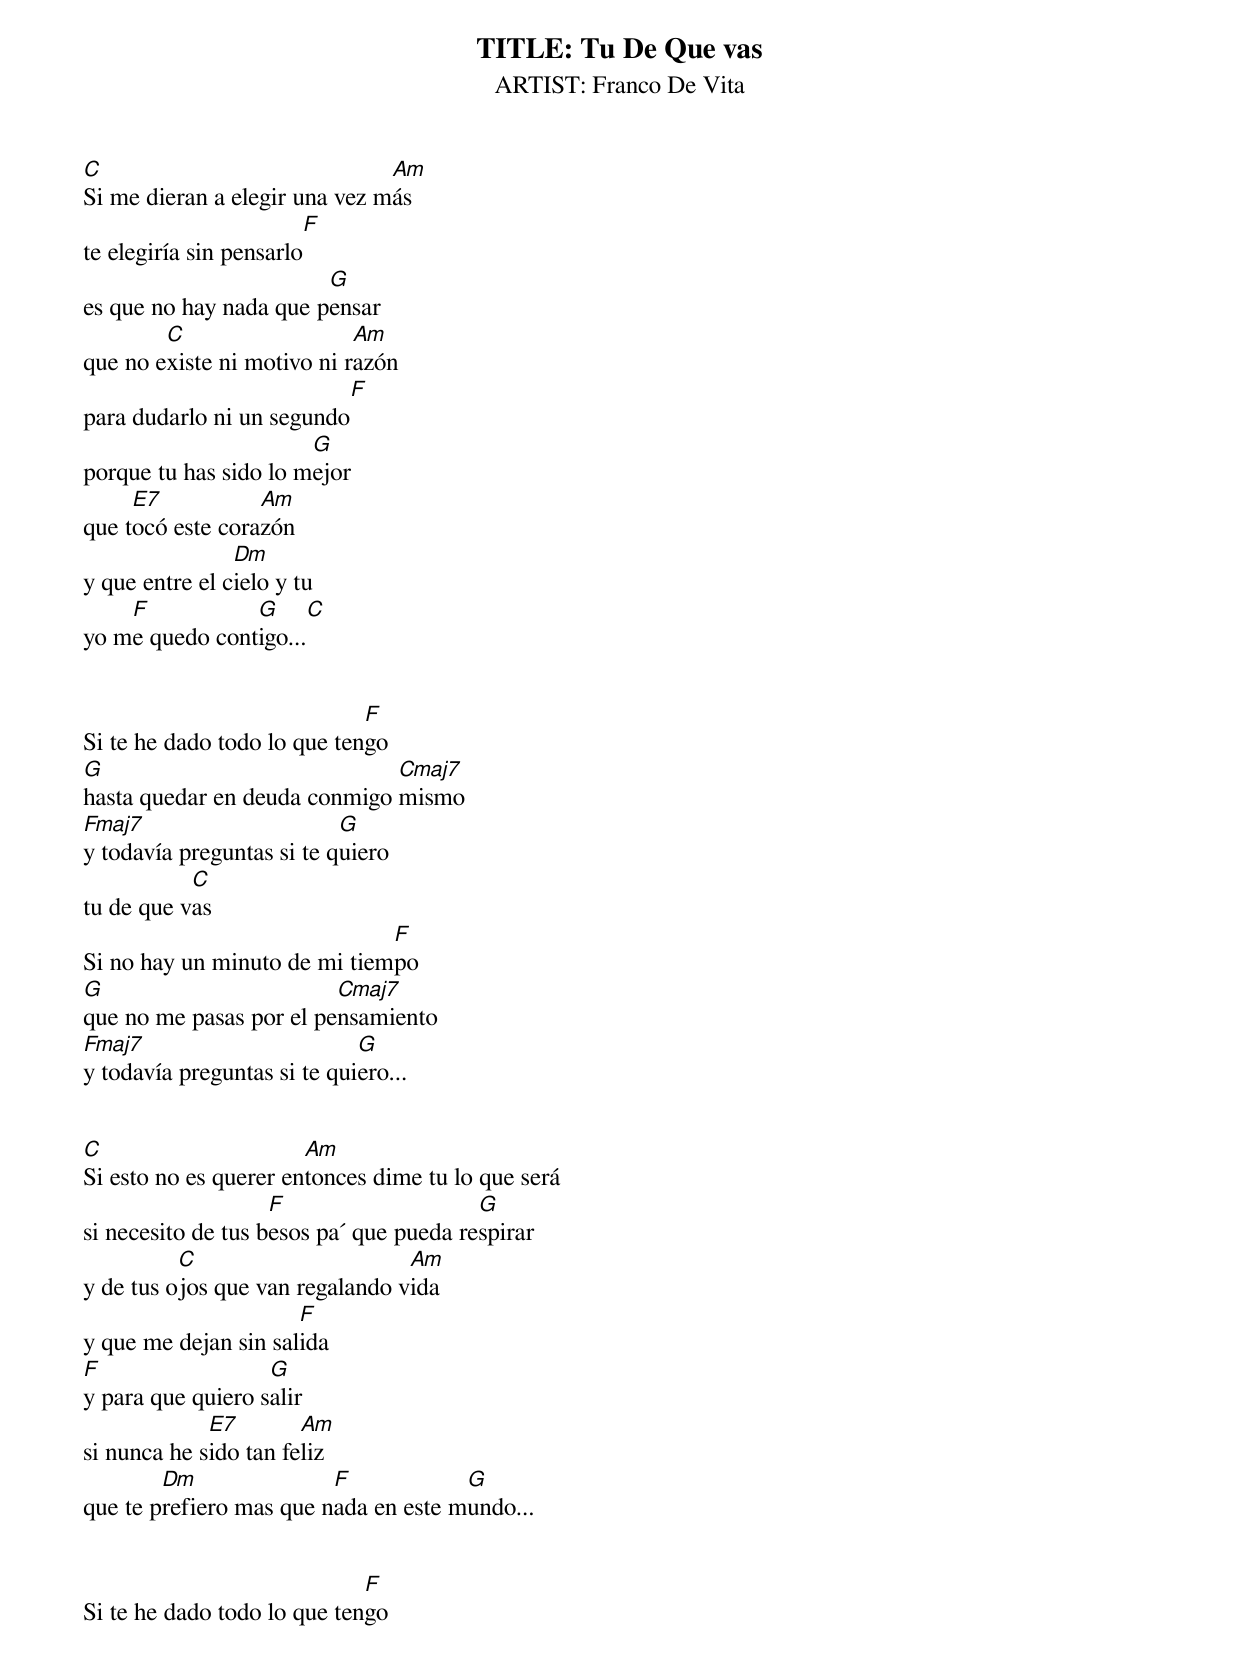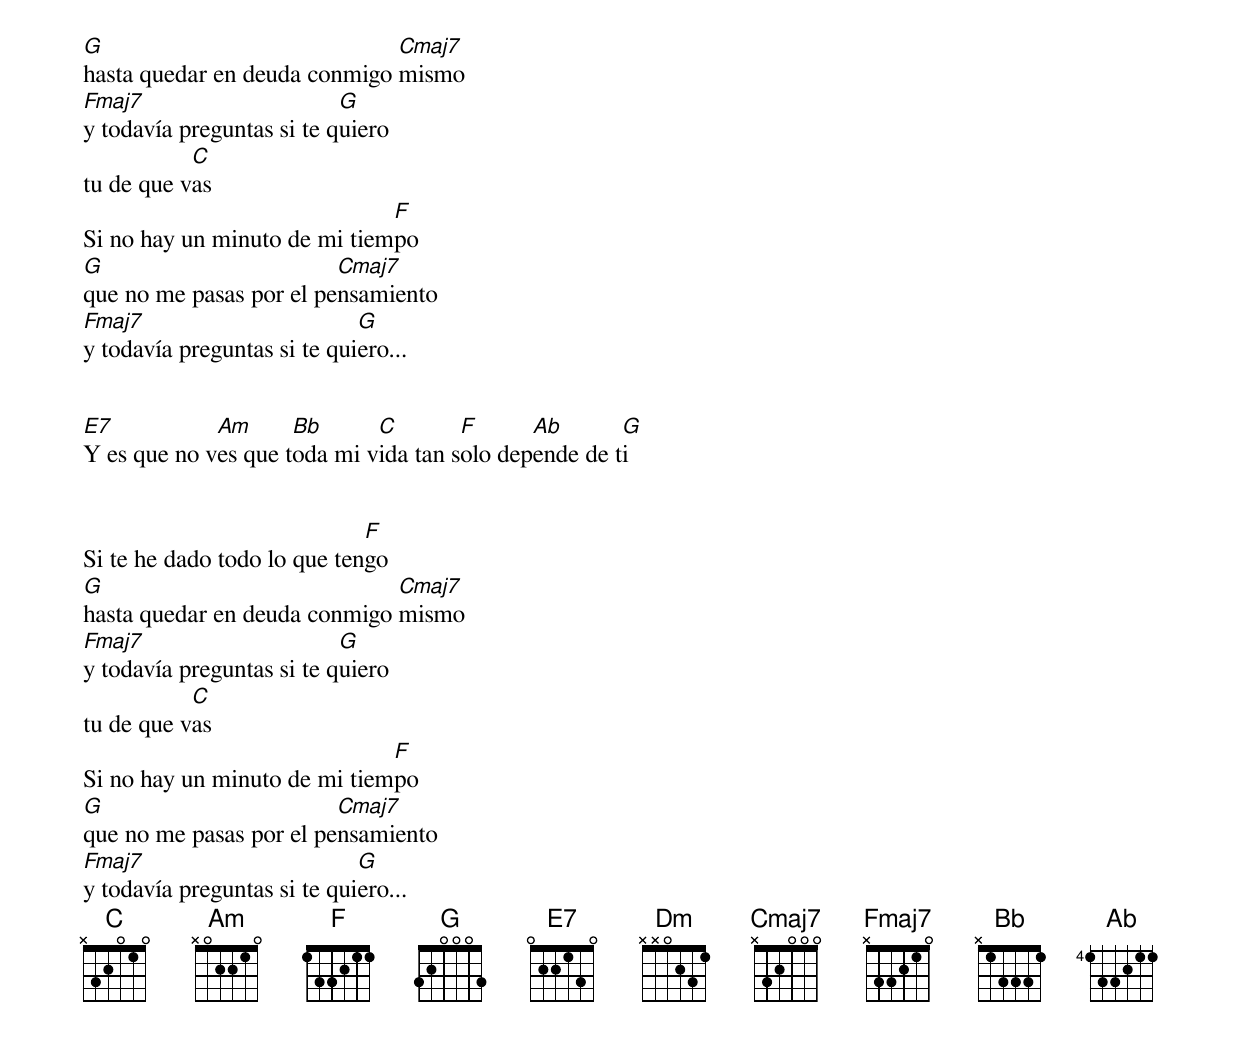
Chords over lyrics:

TITLE: Tu De Que vas
ARTIST: Franco De Vita


C                              Am
Si me dieran a elegir una vez más
                         F
te elegiría sin pensarlo
                        G
es que no hay nada que pensar
        C                   Am
que no existe ni motivo ni razón
                             F
para dudarlo ni un segundo
                       G
porque tu has sido lo mejor
     E7           Am
que tocó este corazón
                Dm
y que entre el cielo y tu
    F           G      C
yo me quedo contigo...


                             F
Si te he dado todo lo que tengo
G                             Cmaj7
hasta quedar en deuda conmigo mismo
Fmaj7                      G
y todavía preguntas si te quiero
           C
tu de que vas
                              F
Si no hay un minuto de mi tiempo
G                        Cmaj7
que no me pasas por el pensamiento
Fmaj7                        G
y todavía preguntas si te quiero...


C                      Am
Si esto no es querer entonces dime tu lo que será
                    F                    G
si necesito de tus besos pa´ que pueda respirar
          C                      Am
y de tus ojos que van regalando vida
                      F
y que me dejan sin salida
F                  G
y para que quiero salir
             E7        Am
si nunca he sido tan feliz
        Dm               F            G
que te prefiero mas que nada en este mundo...


                             F
Si te he dado todo lo que tengo
G                             Cmaj7
hasta quedar en deuda conmigo mismo
Fmaj7                      G
y todavía preguntas si te quiero
           C
tu de que vas
                              F
Si no hay un minuto de mi tiempo
G                        Cmaj7
que no me pasas por el pensamiento
Fmaj7                        G
y todavía preguntas si te quiero...


E7           Am      Bb      C        F      Ab       G
Y es que no ves que toda mi vida tan solo depende de ti


                             F
Si te he dado todo lo que tengo
G                             Cmaj7
hasta quedar en deuda conmigo mismo
Fmaj7                      G
y todavía preguntas si te quiero
           C
tu de que vas
                              F
Si no hay un minuto de mi tiempo
G                        Cmaj7
que no me pasas por el pensamiento
Fmaj7                        G
y todavía preguntas si te quiero...
